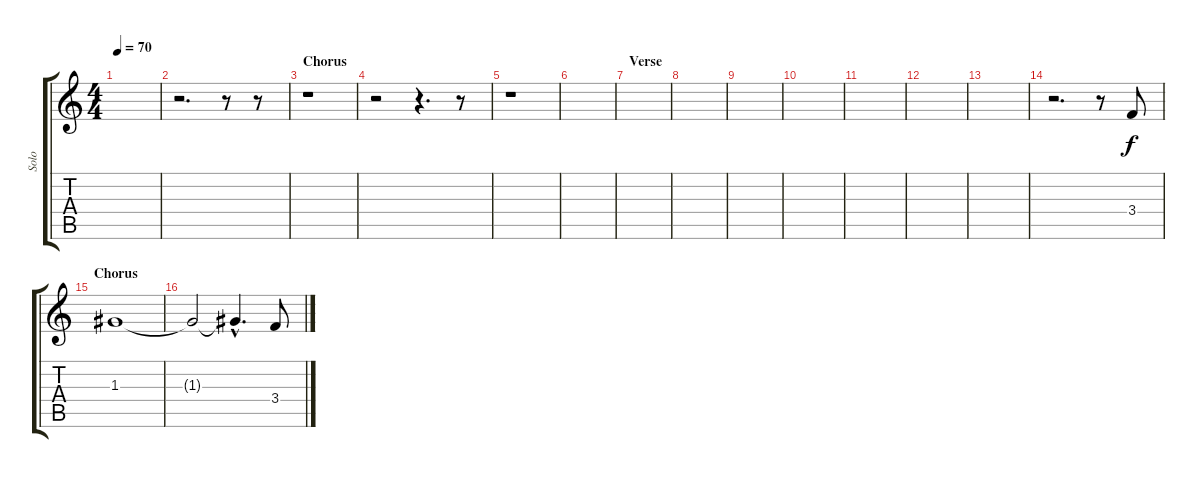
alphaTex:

\track ("Solo" "Solo") {instrument distortionguitar}
\staff {score tabs}
\tuning (E4 B3 G3 D3 A2 E2) {hide}
\ts (4 4)
\tempo 70
\clef g2
\ks c
|
r.2{d} r.8 r.8 |
\section ("" "Chorus")
r.1 |
r.2 r.4{d} r.8 |
r.1 |
|
\section ("" "Verse")
|
|
|
|
|
|
|
r.2{d} r.8 3.4.8 |
\section ("" "Chorus")
1.3.1 |
1.3{t}.2 1.3{hac t}.4{d} 3.4.8
